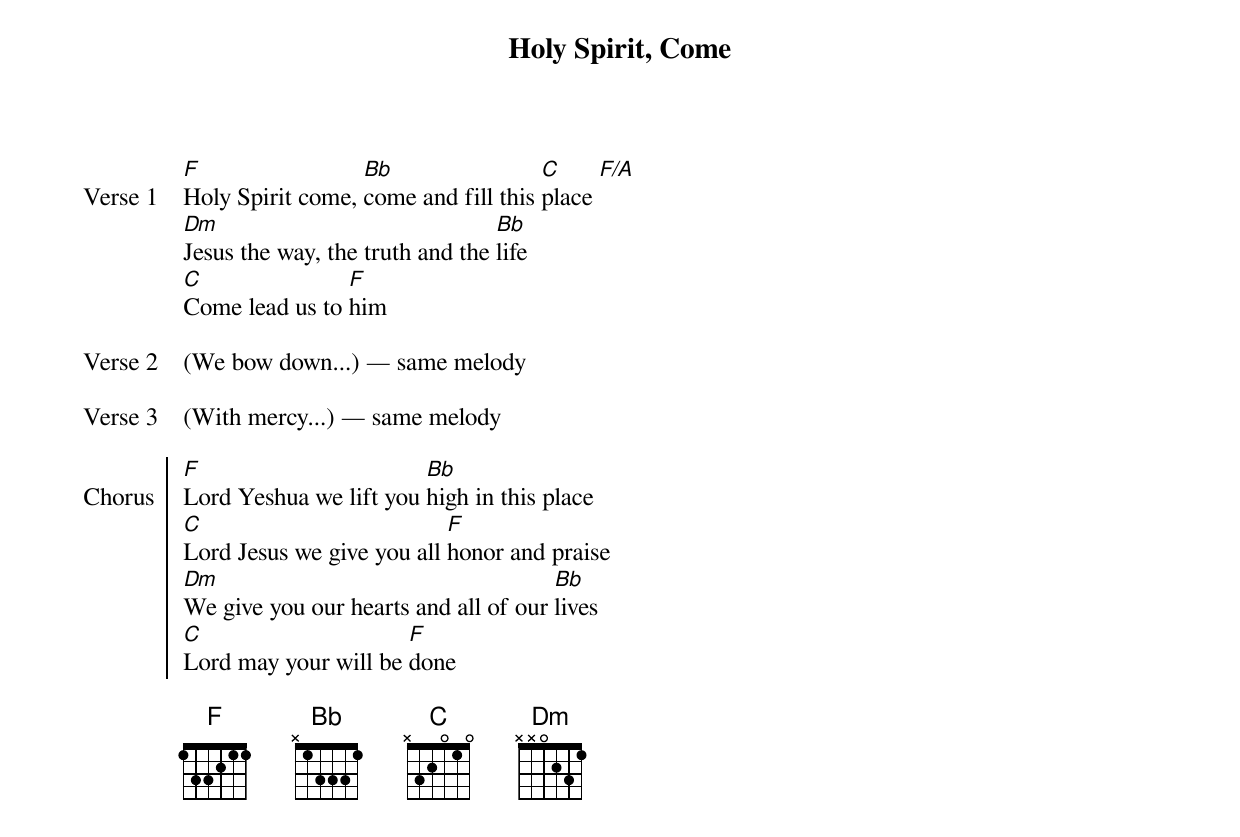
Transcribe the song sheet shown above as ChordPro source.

{title: Holy Spirit, Come}
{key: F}
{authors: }
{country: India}
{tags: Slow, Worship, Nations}
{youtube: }
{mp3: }
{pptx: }

{sov Verse 1}
[F]Holy Spirit come, [Bb]come and fill this [C]place [F/A]
[Dm]Jesus the way, the truth and the [Bb]life
[C]Come lead us to [F]him

{eov}
{sov Verse 2}
(We bow down...) — same melody

{eov}
{sov Verse 3}
(With mercy...) — same melody

{eov}
{soc Chorus}
[F]Lord Yeshua we lift you [Bb]high in this place
[C]Lord Jesus we give you all [F]honor and praise
[Dm]We give you our hearts and all of our [Bb]lives
[C]Lord may your will be [F]done

{eoc}
